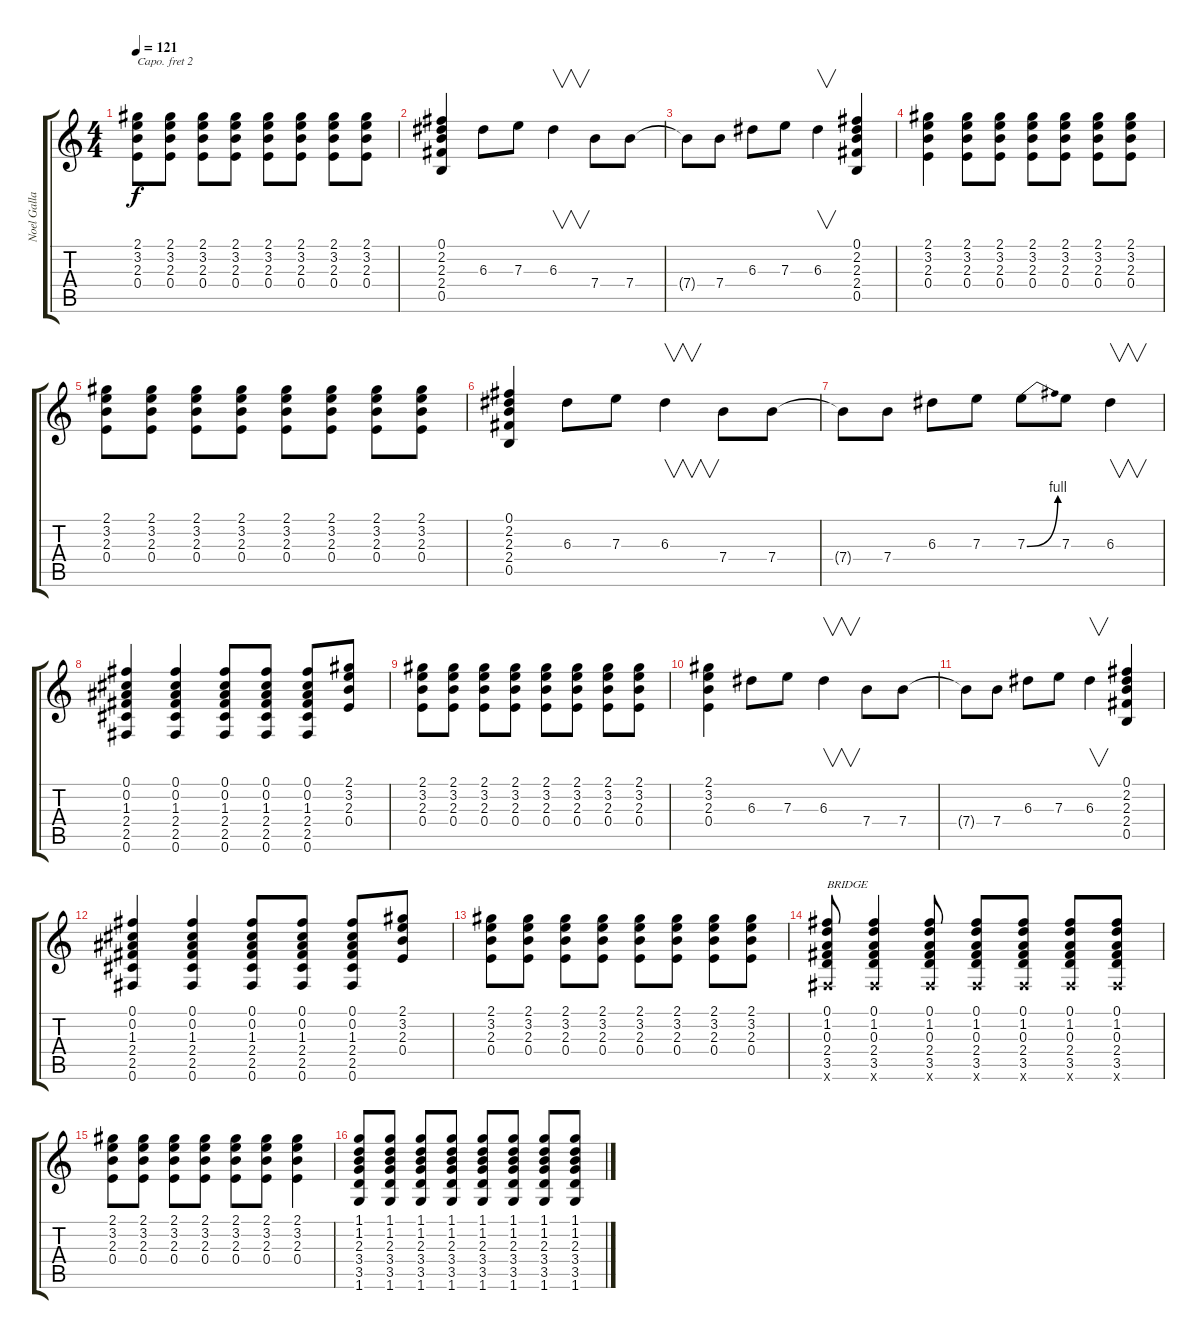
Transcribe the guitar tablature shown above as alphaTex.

\track ("Noel Gallagher - Lead Guitar" "Noel Galla") {instrument overdrivenguitar}
\staff {score tabs}
\capo 2
\tuning (E4 B3 G3 D3 A2 E2) {hide}
\ts (4 4)
\tempo 121
\clef g2
\ks c
(2.1 3.2 2.3 0.4).8{dy f} (2.1 3.2 2.3 0.4).8 (2.1 3.2 2.3 0.4).8 (2.1 3.2 2.3 0.4).8 (2.1 3.2 2.3 0.4).8 (2.1 3.2 2.3 0.4).8 (2.1 3.2 2.3 0.4).8 (2.1 3.2 2.3 0.4).8 |
(0.1 2.2 2.3 2.4 0.5).4 6.3.8{volume 16} 7.3.8 6.3.4{v} 7.4.8 7.4.8 |
7.4{t}.8 7.4.8 6.3.8 7.3.8 6.3.4{v} (0.1 2.2 2.3 2.4 0.5).4{volume 11} |
(2.1 3.2 2.3 0.4).4 (2.1 3.2 2.3 0.4).8 (2.1 3.2 2.3 0.4).8 (2.1 3.2 2.3 0.4).8 (2.1 3.2 2.3 0.4).8 (2.1 3.2 2.3 0.4).8 (2.1 3.2 2.3 0.4).8 |
(2.1 3.2 2.3 0.4).8 (2.1 3.2 2.3 0.4).8 (2.1 3.2 2.3 0.4).8 (2.1 3.2 2.3 0.4).8 (2.1 3.2 2.3 0.4).8 (2.1 3.2 2.3 0.4).8 (2.1 3.2 2.3 0.4).8 (2.1 3.2 2.3 0.4).8 |
(0.1 2.2 2.3 2.4 0.5).4 6.3.8{volume 16} 7.3.8 6.3.4{v} 7.4.8 7.4.8 |
7.4{t}.8 7.4.8 6.3.8 7.3.8 7.3{be (bend 0 0 60 4)}.8 7.3.8 6.3.4{v} |
(0.1 0.2 1.3 2.4 2.5 0.6).4{volume 11} (0.1 0.2 1.3 2.4 2.5 0.6).4 (0.1 0.2 1.3 2.4 2.5 0.6).8 (0.1 0.2 1.3 2.4 2.5 0.6).8 (0.1 0.2 1.3 2.4 2.5 0.6).8 (2.1 3.2 2.3 0.4).8 |
(2.1 3.2 2.3 0.4).8 (2.1 3.2 2.3 0.4).8 (2.1 3.2 2.3 0.4).8 (2.1 3.2 2.3 0.4).8 (2.1 3.2 2.3 0.4).8 (2.1 3.2 2.3 0.4).8 (2.1 3.2 2.3 0.4).8 (2.1 3.2 2.3 0.4).8 |
(2.1 3.2 2.3 0.4).4 6.3.8{volume 16} 7.3.8 6.3.4{v} 7.4.8 7.4.8 |
7.4{t}.8 7.4.8 6.3.8 7.3.8 6.3.4{v} (0.1 2.2 2.3 2.4 0.5).4{volume 9} |
(0.1 0.2 1.3 2.4 2.5 0.6).4 (0.1 0.2 1.3 2.4 2.5 0.6).4 (0.1 0.2 1.3 2.4 2.5 0.6).8 (0.1 0.2 1.3 2.4 2.5 0.6).8 (0.1 0.2 1.3 2.4 2.5 0.6).8 (2.1 3.2 2.3 0.4).8 |
(2.1 3.2 2.3 0.4).8 (2.1 3.2 2.3 0.4).8 (2.1 3.2 2.3 0.4).8 (2.1 3.2 2.3 0.4).8 (2.1 3.2 2.3 0.4).8 (2.1 3.2 2.3 0.4).8 (2.1 3.2 2.3 0.4).8 (2.1 3.2 2.3 0.4).8 |
(0.1 1.2 0.3 2.4 3.5 0.6{x}).8{txt "BRIDGE"} (0.1 1.2 0.3 2.4 3.5 0.6{x}).4 (0.1 1.2 0.3 2.4 3.5 0.6{x}).8 (0.1 1.2 0.3 2.4 3.5 0.6{x}).8 (0.1 1.2 0.3 2.4 3.5 0.6{x}).8 (0.1 1.2 0.3 2.4 3.5 0.6{x}).8 (0.1 1.2 0.3 2.4 3.5 0.6{x}).8 |
(2.1 3.2 2.3 0.4).8 (2.1 3.2 2.3 0.4).8 (2.1 3.2 2.3 0.4).8 (2.1 3.2 2.3 0.4).8 (2.1 3.2 2.3 0.4).8 (2.1 3.2 2.3 0.4).8 (2.1 3.2 2.3 0.4).4 |
(1.1 1.2 2.3 3.4 3.5 1.6).8 (1.1 1.2 2.3 3.4 3.5 1.6).8 (1.1 1.2 2.3 3.4 3.5 1.6).8 (1.1 1.2 2.3 3.4 3.5 1.6).8 (1.1 1.2 2.3 3.4 3.5 1.6).8 (1.1 1.2 2.3 3.4 3.5 1.6).8 (1.1 1.2 2.3 3.4 3.5 1.6).8 (1.1 1.2 2.3 3.4 3.5 1.6).8
